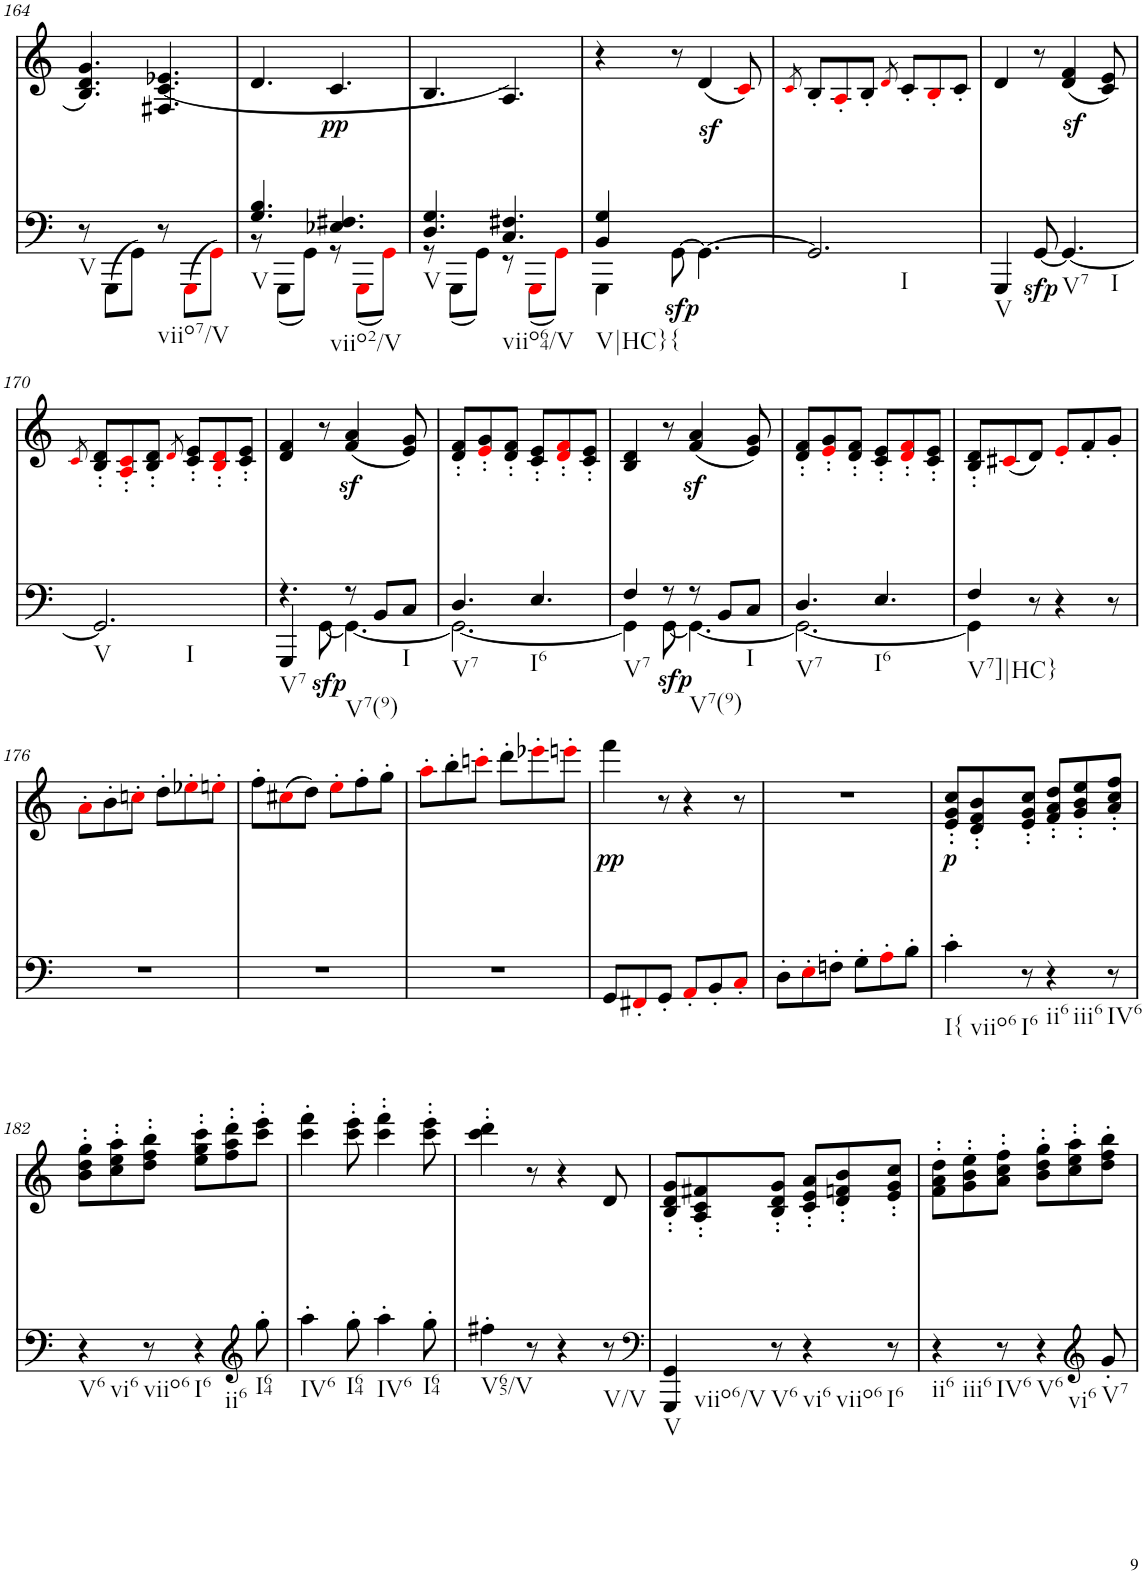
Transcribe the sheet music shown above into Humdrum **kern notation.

**kern	**dynam	**kern	**dynam
*part2	*part2	*part1	*part1
*staff2	*staff2	*staff1	*staff1
*I"piano	*	*I"piano	*
*I'Pno	*	*I'Pno	*
!!LO:PB:g=z
*clefF4	*	*clefG2	*
*k[]	*	*k[]	*
*M6/8	*	*M6/8	*
=164	=164	=164	=164
!LO:TX:b:t=V	!	!	!
8r	.	4.B/ 4.d/ 4.g/	.
(8GGG\L	.	.	.
8GG\J)	.	.	.
!LO:TX:b:t=viio7/V	!	!	!
8r	.	(4.F#X/ 4.c/ 4.e-X/	.
(8GGGi\L	.	.	.
8GGi\J)	.	.	.
=165	=165	=165	=165
*^	*	*	*
!LO:TX:b:t=V	!	!	!	!
4.G/ 4.B/	8r	.	4.d/	.
.	(8GGG\L	.	.	.
.	8GG\J)	.	.	.
!LO:TX:b:t=viio2/V	!	!	!	!
!	!	!	!	!LO:DY:b
4.E-X/ 4.F#X/	8r	.	4.c/	pp
.	(8GGGi\L	.	.	.
.	8GGi\J)	.	.	.
=166	=166	=166	=166	=166
!LO:TX:b:t=V	!	!	!	!
4.D/ 4.G/	8r	.	4.B/	.
.	(8GGG\L	.	.	.
.	8GG\J)	.	.	.
!LO:TX:b:t=viio64/V	!	!	!	!
4.C/ 4.F#X/	8r	.	4.A/)	.
.	(8GGGi\L	.	.	.
.	8GGi\J)	.	.	.
=167	=167	=167	=167	=167
!LO:TX:b:t=V|HC}	!	!	!	!
4BB/ 4G/	4GGG\	.	4r	.
!LO:TX:b:t={	!	!	!	!
!	!	!LO:DY:b	!	!
[8GG\	2ryy	sfp	8r	.
4.GG\_	.	.	(4dz</	.
.	.	.	8ci/)	.
*v	*v	*	*	*
=168	=168	=168	=168
.	.	8qci/	.
!LO:TX:b:t=I	!	!	!
2.GG/]	.	8B'/L	.
.	.	8A'i/	.
.	.	8B'/J	.
.	.	8qdi/	.
.	.	8c'/L	.
.	.	8B'i/	.
.	.	8c'/J	.
=169	=169	=169	=169
!LO:TX:b:t=V	!	!	!
4GGG/	.	4d/	.
!	!LO:DY:b	!	!
[8GG/	sfp	8r	.
!LO:TX:b:t=V7	!	!	!
!LO:TX:b:t=I	!	!	!
4.GG/_	.	(4d/z< 4f/z<	.
.	.	8c/ 8e/)	.
!!LO:LB:g=z
=170	=170	=170	=170
.	.	8qci/	.
!LO:TX:b:t=V	!	!	!
!LO:TX:b:t=I	!	!	!
2.GG/]	.	8B/' 8d/'L	.
.	.	8Ai/' 8ci/'	.
.	.	8B/' 8d/'J	.
.	.	8qdi/	.
.	.	8c/' 8e/'L	.
.	.	8Bi/' 8di/'	.
.	.	8c/' 8e/'J	.
=171	=171	=171	=171
*^	*	*	*
!LO:TX:b:t=V7	!	!	!	!
4.r	4GGG/	.	4d/ 4f/	.
!	!	!LO:DY:b	!	!
.	[8GG\	sfp	8r	.
!LO:TX:b:t=V7(9)	!	!	!	!
8r	4.GG\_	.	(4f/z< 4a/z<	.
8BB/L	.	.	.	.
!LO:TX:b:t=I	!	!	!	!
8C/J	.	.	8e/ 8g/)	.
=172	=172	=172	=172	=172
!LO:TX:b:t=V7	!	!	!	!
4.D/	2.GG\_	.	8d/' 8f/'L	.
.	.	.	8ei/' 8g/'	.
.	.	.	8d/' 8f/'J	.
!LO:TX:b:t=I6	!	!	!	!
4.E/	.	.	8c/' 8e/'L	.
.	.	.	8di/' 8fi/'	.
.	.	.	8c/' 8e/'J	.
=173	=173	=173	=173	=173
!LO:TX:b:t=V7	!	!	!	!
4F/	4GG\]	.	4B/ 4d/	.
!	!	!LO:DY:b	!	!
8r	[8GG\	sfp	8r	.
!LO:TX:b:t=V7(9)	!	!	!	!
8r	4.GG\_	.	(4f/z< 4a/z<	.
8BB/L	.	.	.	.
!LO:TX:b:t=I	!	!	!	!
8C/J	.	.	8e/ 8g/)	.
=174	=174	=174	=174	=174
!LO:TX:b:t=V7	!	!	!	!
4.D/	2.GG\_	.	8d/' 8f/'L	.
.	.	.	8ei/' 8g/'	.
.	.	.	8d/' 8f/'J	.
!LO:TX:b:t=I6	!	!	!	!
4.E/	.	.	8c/' 8e/'L	.
.	.	.	8di/' 8fi/'	.
.	.	.	8c/' 8e/'J	.
=175	=175	=175	=175	=175
!LO:TX:b:t=V7]|HC}	!	!	!	!
4F/	4GG\]	.	8B/' 8d/'L	.
.	.	.	(8c#Xi/	.
8r	2ryy	.	8d/J)	.
4r	.	.	8e'i/L	.
.	.	.	8f'/	.
8r	.	.	8g'/J	.
*v	*v	*	*	*
!!LO:LB:g=z
=176	=176	=176	=176
2.r	.	8a'i\L	.
.	.	8b'\	.
.	.	8ccn'i\J	.
.	.	8dd'\L	.
.	.	8ee-X'i\	.
.	.	8een'i\J	.
=177	=177	=177	=177
2.r	.	8ff'\L	.
.	.	(8cc#Xi\	.
.	.	8dd\J)	.
.	.	8ee'i\L	.
.	.	8ff'\	.
.	.	8gg'\J	.
=178	=178	=178	=178
2.r	.	8aa'i\L	.
.	.	8bb'\	.
.	.	8cccn'i\J	.
.	.	8ddd'\L	.
.	.	8eee-X'i\	.
.	.	8eeen'i\J	.
=179	=179	=179	=179
!	!	!	!LO:DY:b
8GG/L	.	4fff\	pp
8FF#X'i/	.	.	.
8GG'/J	.	8r	.
8AA'i/L	.	4r	.
8BB'/	.	.	.
8C'i/J	.	8r	.
=180	=180	=180	=180
8D'\L	.	2.r	.
8E'i\	.	.	.
8Fn'\J	.	.	.
8G'\L	.	.	.
8A'i\	.	.	.
8B'\J	.	.	.
=181	=181	=181	=181
!LO:TX:b:t=I{	!	!	!
!LO:TX:b:t=viio6	!	!	!
!	!	!	!LO:DY:b
4c'\	.	8e/' 8g/' 8cc/'L	p
.	.	8d/' 8f/' 8b/'	.
!LO:TX:b:t=I6	!	!	!
8r	.	8e/' 8g/' 8cc/'J	.
!LO:TX:b:t=ii6	!	!	!
!LO:TX:b:t=iii6	!	!	!
4r	.	8f/' 8a/' 8dd/'L	.
.	.	8g/' 8b/' 8ee/'	.
!LO:TX:b:t=IV6	!	!	!
8r	.	8a/' 8cc/' 8ff/'J	.
!!LO:LB:g=z
=182	=182	=182	=182
!LO:TX:b:t=V6	!	!	!
!LO:TX:b:t=vi6	!	!	!
4r	.	8b\' 8dd\' 8gg\'L	.
.	.	8cc\' 8ee\' 8aa\'	.
!LO:TX:b:t=viio6	!	!	!
8r	.	8dd\' 8ff\' 8bb\'J	.
!LO:TX:b:t=I6	!	!	!
!LO:TX:b:t=ii6	!	!	!
4r	.	8ee\' 8gg\' 8ccc\'L	.
.	.	8ff\' 8aa\' 8ddd\'	.
*clefG2	*	*	*
!LO:TX:b:t=I64	!	!	!
8gg'\	.	8ccc\' 8eee\'J	.
=183	=183	=183	=183
!LO:TX:b:t=IV6	!	!	!
4aa'\	.	4ccc\' 4fff\'	.
!LO:TX:b:t=I64	!	!	!
8gg'\	.	8ccc\' 8eee\'	.
!LO:TX:b:t=IV6	!	!	!
4aa'\	.	4ccc\' 4fff\'	.
!LO:TX:b:t=I64	!	!	!
8gg'\	.	8ccc\' 8eee\'	.
=184	=184	=184	=184
!LO:TX:b:t=V65/V	!	!	!
4ff#X'\	.	4ccc\' 4ddd\'	.
8r	.	8r	.
4r	.	4r	.
!LO:TX:b:t=V/V	!	!	!
8r	.	8d/	.
=185	=185	=185	=185
*clefF4	*	*	*
!LO:TX:b:t=V	!	!	!
!LO:TX:b:t=viio6/V	!	!	!
4GGG/ 4GG/	.	8B/' 8d/' 8g/'L	.
.	.	8A/' 8c/' 8f#X/'	.
!LO:TX:b:t=V6	!	!	!
8r	.	8B/' 8d/' 8g/'J	.
!LO:TX:b:t=vi6	!	!	!
!LO:TX:b:t=viio6	!	!	!
4r	.	8c/' 8e/' 8a/'L	.
.	.	8d/' 8fn/' 8b/'	.
!LO:TX:b:t=I6	!	!	!
8r	.	8e/' 8g/' 8cc/'J	.
=186	=186	=186	=186
!LO:TX:b:t=ii6	!	!	!
!LO:TX:b:t=iii6	!	!	!
4r	.	8f\' 8a\' 8dd\'L	.
.	.	8g\' 8b\' 8ee\'	.
!LO:TX:b:t=IV6	!	!	!
8r	.	8a\' 8cc\' 8ff\'J	.
!LO:TX:b:t=V6	!	!	!
!LO:TX:b:t=vi6	!	!	!
4r	.	8b\' 8dd\' 8gg\'L	.
.	.	8cc\' 8ee\' 8aa\'	.
*clefG2	*	*	*
!LO:TX:b:t=V7	!	!	!
8g'/	.	8dd\' 8ff\' 8bb\'J	.
=	=	=	=
*-	*-	*-	*-
